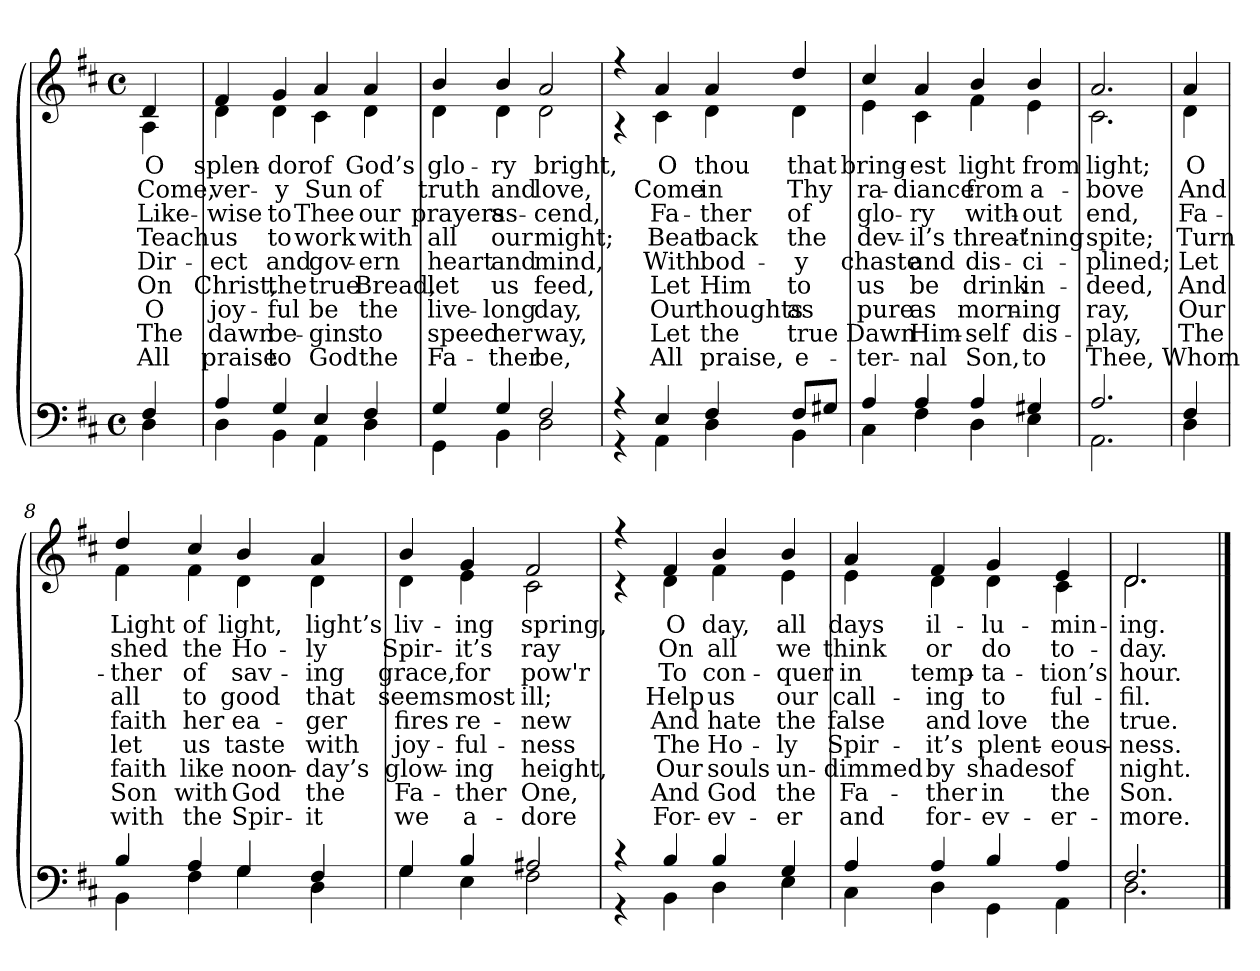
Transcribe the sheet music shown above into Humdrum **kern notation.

**kern	**kern	**text	**text	**text	**text	**text	**text	**text	**text	**text
*part2	*part1	*part1	*part1	*part1	*part1	*part1	*part1	*part1	*part1	*part1
*staff2	*staff1	*staff1	*staff1	*staff1	*staff1	*staff1	*staff1	*staff1	*staff1	*staff1
*clefF4	*clefG2	*	*	*	*	*	*	*	*	*
*k[f#c#]	*k[f#c#]	*	*	*	*	*	*	*	*	*
*M4/4	*M4/4	*	*	*	*	*	*	*	*	*
*met(c)	*met(c)	*	*	*	*	*	*	*	*	*
=1	=1	=1	=1	=1	=1	=1	=1	=1	=1	=1
*^	*	*	*	*	*	*	*	*	*	*
!	!	!LO:TX:b:i:t=Verse	!	!	!	!	!	!	!	!	!
!	!	!	!LO:LY:b	!LO:LY:b	!LO:LY:b	!LO:LY:b	!LO:LY:b	!LO:LY:b	!LO:LY:b	!LO:LY:b	!LO:LY:b
*	*	*^	*	*	*	*	*	*	*	*	*
4F#/	4D\	4d/	4A\	O	Come,	Like-	Teach	Dir-	On	O	The	All
=2	=2	=2	=2	=2	=2	=2	=2	=2	=2	=2	=2	=2
!	!	!	!	!LO:LY:b	!LO:LY:b	!LO:LY:b	!LO:LY:b	!LO:LY:b	!LO:LY:b	!LO:LY:b	!LO:LY:b	!LO:LY:b
4A/	4D\	4f#/	4d\	splen-	ver-	-wise	us	-ect	Christ,	joy-	dawn	praise
!	!	!	!	!LO:LY:b	!LO:LY:b	!LO:LY:b	!LO:LY:b	!LO:LY:b	!LO:LY:b	!LO:LY:b	!LO:LY:b	!LO:LY:b
4G/	4BB\	4g/	4d\	-dor	-y	to	to	and	the	-ful	be-	to
!	!	!	!	!LO:LY:b	!LO:LY:b	!LO:LY:b	!LO:LY:b	!LO:LY:b	!LO:LY:b	!LO:LY:b	!LO:LY:b	!LO:LY:b
4E/	4AA\	4a/	4c#\	of	Sun	Thee	work	gov-	true	be	-gins	God
!	!	!	!	!LO:LY:b	!LO:LY:b	!LO:LY:b	!LO:LY:b	!LO:LY:b	!LO:LY:b	!LO:LY:b	!LO:LY:b	!LO:LY:b
4F#/	4D\	4a/	4d\	God’s	of	our	with	-ern	Bread,	the	to	the
=3	=3	=3	=3	=3	=3	=3	=3	=3	=3	=3	=3	=3
!	!	!	!	!LO:LY:b	!LO:LY:b	!LO:LY:b	!LO:LY:b	!LO:LY:b	!LO:LY:b	!LO:LY:b	!LO:LY:b	!LO:LY:b
4G/	4GG\	4b/	4d\	glo-	truth	prayers	all	heart	let	live-	speed	Fa-
!	!	!	!	!LO:LY:b	!LO:LY:b	!LO:LY:b	!LO:LY:b	!LO:LY:b	!LO:LY:b	!LO:LY:b	!LO:LY:b	!LO:LY:b
4G/	4BB\	4b/	4d\	-ry	and	as-	our	and	us	-long	her	-ther
!	!	!	!	!LO:LY:b	!LO:LY:b	!LO:LY:b	!LO:LY:b	!LO:LY:b	!LO:LY:b	!LO:LY:b	!LO:LY:b	!LO:LY:b
2F#/	2D\	2a/	2d\	bright,	love,	-cend,	might;	mind,	feed,	day,	way,	be,
!!LO:LB:g=z	!!
=4	=4	=4	=4	=4	=4	=4	=4	=4	=4	=4	=4	=4
4r	4r	4r	4r	.	.	.	.	.	.	.	.	.
!	!	!	!	!LO:LY:b	!LO:LY:b	!LO:LY:b	!LO:LY:b	!LO:LY:b	!LO:LY:b	!LO:LY:b	!LO:LY:b	!LO:LY:b
4E/	4AA\	4a/	4c#\	O	Come	Fa-	Beat	With	Let	Our	Let	All
!	!	!	!	!LO:LY:b	!LO:LY:b	!LO:LY:b	!LO:LY:b	!LO:LY:b	!LO:LY:b	!LO:LY:b	!LO:LY:b	!LO:LY:b
4F#/	4D\	4a/	4d\	thou	in	-ther	back	bod-	Him	thoughts	the	praise,
!	!	!	!	!LO:LY:b	!LO:LY:b	!LO:LY:b	!LO:LY:b	!LO:LY:b	!LO:LY:b	!LO:LY:b	!LO:LY:b	!LO:LY:b
8F#/L	4BB\	4dd/	4d\	that	Thy	of	the	-y	to	as	true	e-
8G#X/J	.	.	.	.	.	.	.	.	.	.	.	.
=5	=5	=5	=5	=5	=5	=5	=5	=5	=5	=5	=5	=5
!	!	!	!	!LO:LY:b	!LO:LY:b	!LO:LY:b	!LO:LY:b	!LO:LY:b	!LO:LY:b	!LO:LY:b	!LO:LY:b	!LO:LY:b
4A/	4C#\	4cc#/	4e\	bring-	ra-	glo-	dev-	chaste	us	pure	Dawn	-ter-
!	!	!	!	!LO:LY:b	!LO:LY:b	!LO:LY:b	!LO:LY:b	!LO:LY:b	!LO:LY:b	!LO:LY:b	!LO:LY:b	!LO:LY:b
4A/	4F#\	4a/	4c#\	-est	-diance	-ry	-il’s	and	be	as	Him-	-nal
!	!	!	!	!LO:LY:b	!LO:LY:b	!LO:LY:b	!LO:LY:b	!LO:LY:b	!LO:LY:b	!LO:LY:b	!LO:LY:b	!LO:LY:b
4A/	4D\	4b/	4f#\	light	from	with-	threat-	dis-	drink	morn-	-self	Son,
!	!	!	!	!LO:LY:b	!LO:LY:b	!LO:LY:b	!LO:LY:b	!LO:LY:b	!LO:LY:b	!LO:LY:b	!LO:LY:b	!LO:LY:b
4G#X/	4E\	4b/	4e\	from	a-	-out	-’ning	-ci-	in-	-ing	dis-	to
=6	=6	=6	=6	=6	=6	=6	=6	=6	=6	=6	=6	=6
!	!	!	!	!LO:LY:b	!LO:LY:b	!LO:LY:b	!LO:LY:b	!LO:LY:b	!LO:LY:b	!LO:LY:b	!LO:LY:b	!LO:LY:b
2.A/	2.AA\	2.a/	2.c#\	light;	-bove	end,	spite;	-plined;	-deed,	ray,	-play,	Thee,
!!LO:LB:g=z	!!
=7	=7	=7	=7	=7	=7	=7	=7	=7	=7	=7	=7	=7
!	!	!	!	!LO:LY:b	!LO:LY:b	!LO:LY:b	!LO:LY:b	!LO:LY:b	!LO:LY:b	!LO:LY:b	!LO:LY:b	!LO:LY:b
4F#/	4D\	4a/	4d\	O	And	Fa-	Turn	Let	And	Our	The	Whom
=8	=8	=8	=8	=8	=8	=8	=8	=8	=8	=8	=8	=8
!	!	!	!	!LO:LY:b	!LO:LY:b	!LO:LY:b	!LO:LY:b	!LO:LY:b	!LO:LY:b	!LO:LY:b	!LO:LY:b	!LO:LY:b
4B/	4BB\	4dd/	4f#\	Light	shed	-ther	all	faith	let	faith	Son	with
!	!	!	!	!LO:LY:b	!LO:LY:b	!LO:LY:b	!LO:LY:b	!LO:LY:b	!LO:LY:b	!LO:LY:b	!LO:LY:b	!LO:LY:b
4A/	4F#\	4cc#/	4f#\	of	the	of	to	her	us	like	with	the
!	!	!	!	!LO:LY:b	!LO:LY:b	!LO:LY:b	!LO:LY:b	!LO:LY:b	!LO:LY:b	!LO:LY:b	!LO:LY:b	!LO:LY:b
4G/	4G\	4b/	4d\	light,	Ho-	sav-	good	ea-	taste	noon-	God	Spir-
!	!	!	!	!LO:LY:b	!LO:LY:b	!LO:LY:b	!LO:LY:b	!LO:LY:b	!LO:LY:b	!LO:LY:b	!LO:LY:b	!LO:LY:b
4F#/	4D\	4a/	4d\	light’s	-ly	-ing	that	-ger	with	-day’s	the	-it
=9	=9	=9	=9	=9	=9	=9	=9	=9	=9	=9	=9	=9
!	!	!	!	!LO:LY:b	!LO:LY:b	!LO:LY:b	!LO:LY:b	!LO:LY:b	!LO:LY:b	!LO:LY:b	!LO:LY:b	!LO:LY:b
4G/	4G\	4b/	4d\	liv-	Spir-	grace,	seems	fires	joy-	glow-	Fa-	we
!	!	!	!	!LO:LY:b	!LO:LY:b	!LO:LY:b	!LO:LY:b	!LO:LY:b	!LO:LY:b	!LO:LY:b	!LO:LY:b	!LO:LY:b
4B/	4E\	4g/	4e\	-ing	-it’s	for	most	re-	-ful-	-ing	-ther	a-
!	!	!	!	!LO:LY:b	!LO:LY:b	!LO:LY:b	!LO:LY:b	!LO:LY:b	!LO:LY:b	!LO:LY:b	!LO:LY:b	!LO:LY:b
2A#X/	2F#\	2f#/	2c#\	spring,	ray	pow'r	ill;	-new	-ness	height,	One,	-dore
!!LO:LB:g=z	!!
=10	=10	=10	=10	=10	=10	=10	=10	=10	=10	=10	=10	=10
4r	4r	4r	4r	.	.	.	.	.	.	.	.	.
!	!	!	!	!LO:LY:b	!LO:LY:b	!LO:LY:b	!LO:LY:b	!LO:LY:b	!LO:LY:b	!LO:LY:b	!LO:LY:b	!LO:LY:b
4B/	4BB\	4f#/	4d\	O	On	To	Help	And	The	Our	And	For-
!	!	!	!	!LO:LY:b	!LO:LY:b	!LO:LY:b	!LO:LY:b	!LO:LY:b	!LO:LY:b	!LO:LY:b	!LO:LY:b	!LO:LY:b
4B/	4D\	4b/	4f#\	day,	all	con-	us	hate	Ho-	souls	God	-ev-
!	!	!	!	!LO:LY:b	!LO:LY:b	!LO:LY:b	!LO:LY:b	!LO:LY:b	!LO:LY:b	!LO:LY:b	!LO:LY:b	!LO:LY:b
4G/	4E\	4b/	4e\	all	we	-quer	our	the	-ly	un-	the	-er
=11	=11	=11	=11	=11	=11	=11	=11	=11	=11	=11	=11	=11
!	!	!	!	!LO:LY:b	!LO:LY:b	!LO:LY:b	!LO:LY:b	!LO:LY:b	!LO:LY:b	!LO:LY:b	!LO:LY:b	!LO:LY:b
4A/	4C#\	4a/	4e\	days	think	in	call-	false	Spir-	-dimmed	Fa-	and
!	!	!	!	!LO:LY:b	!LO:LY:b	!LO:LY:b	!LO:LY:b	!LO:LY:b	!LO:LY:b	!LO:LY:b	!LO:LY:b	!LO:LY:b
4A/	4D\	4f#/	4d\	il-	or	temp-	-ing	and	-it’s	by	-ther	for-
!	!	!	!	!LO:LY:b	!LO:LY:b	!LO:LY:b	!LO:LY:b	!LO:LY:b	!LO:LY:b	!LO:LY:b	!LO:LY:b	!LO:LY:b
4B/	4GG\	4g/	4d\	-lu-	do	-ta-	to	love	plent-	shades	in	-ev-
!	!	!	!	!LO:LY:b	!LO:LY:b	!LO:LY:b	!LO:LY:b	!LO:LY:b	!LO:LY:b	!LO:LY:b	!LO:LY:b	!LO:LY:b
4A/	4AA\	4e/	4c#\	-min-	to-	-tion’s	ful-	the	-eous-	of	the	-er-
=12	=12	=12	=12	=12	=12	=12	=12	=12	=12	=12	=12	=12
!	!	!	!	!LO:LY:b	!LO:LY:b	!LO:LY:b	!LO:LY:b	!LO:LY:b	!LO:LY:b	!LO:LY:b	!LO:LY:b	!LO:LY:b
2.F#/	2.D\	2.d/	2.d\	-ing.	-day.	hour.	-fil.	true.	-ness.	night.	Son.	-more.
*v	*v	*	*	*	*	*	*	*	*	*	*	*
*	*v	*v	*	*	*	*	*	*	*	*	*
==	==	==	==	==	==	==	==	==	==	==
*-	*-	*-	*-	*-	*-	*-	*-	*-	*-	*-
